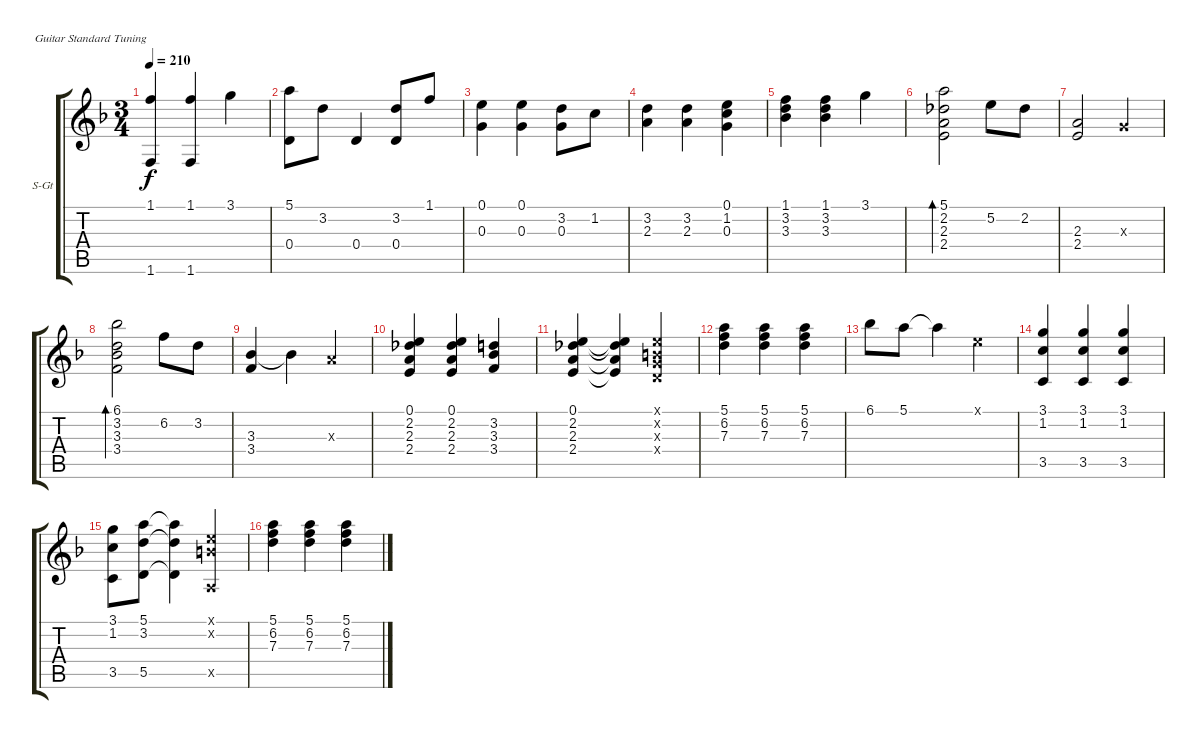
\bracketExtendMode groupsimilarinstruments
\firstSystemTrackNameOrientation horizontal
\otherSystemsTrackNameOrientation horizontal
\track ("Äîðîæêà 1" "S-Gt") {instrument acousticguitarsteel}
\staff {score tabs}
\tuning (E4 B3 G3 D3 A2 E2)
\ts (3 4)
\tempo 210
\clef g2
\ks f
(1.1 1.6).4{dy f} (1.6 1.1).4 3.1.4 |
(5.1 0.4).8 3.2.8 0.4.4 (0.4 3.2).8 1.1.8 |
(0.1 0.3).4 (0.3 0.1).4 (3.2 0.3).8 1.2.8 |
(3.2 2.3).4 (2.3 3.2).4 (0.1 1.2 0.3).4 |
(1.1 3.2 3.3).4 (3.3 3.2 1.1).4 3.1.4 |
(5.1 2.2 2.3 2.4).2{bd 480} 5.2.8 2.2.8 |
(2.3 2.4).2 0.3{x}.4 |
(6.1 3.2 3.3 3.4).2{bd 480} 6.2.8 3.2.8 |
(3.3 3.4).4 3.3{t}.4 2.3{x}.4 |
(0.1 2.2 2.3 2.4).4 (2.4 2.3 2.2 0.1).4 (3.2 3.3 3.4).4 |
(2.4 2.3 2.2 0.1).4 (2.4{t} 2.3{t} 2.2{t} 0.1{t}).4 (0.4{x} 0.3{x} 0.2{x} 0.1{x}).4 |
(5.1 6.2 7.3).4 (7.3 6.2 5.1).4 (7.3 6.2 5.1).4 |
6.1.8 5.1.8 5.1{t}.4 0.1{x}.4 |
(3.1 1.2 3.5).4 (3.5 1.2 3.1).4 (3.5 1.2 3.1).4 |
(3.1 1.2 3.5).8 (5.5 3.2 5.1).8 (5.1{t} 3.2{t} 5.5{t}).4 (0.1{x} 0.2{x} 0.5{x}).4 |
(5.1 6.2 7.3).4 (7.3 6.2 5.1).4 (7.3 6.2 5.1).4
